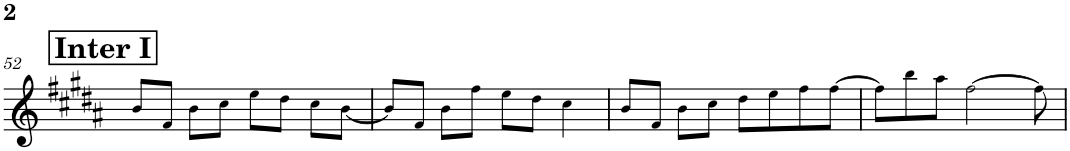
**kern
*part1
*staff1
*I"Piano
*I'Pno.
!!LO:PB:g=z
*clefG2
*k[f#c#g#d#a#]
*M4/4
!!LO:REH:place=s1:a:B:cj:fs=14:t=Inter I
=52
8b!/L
8f#!/J
8b!\L
8cc#!\J
8ee!\L
8dd#!\J
8cc#!\L
[<8b!\J
=53
8b!/L]
8f#!/J
8b!\L
8ff#!\J
8ee!\L
8dd#!\J
4cc#!\
=54
8b!/L
8f#!/J
8b!\L
8cc#!\J
8dd#!\L
8ee!\
8ff#!\
[8ff#!\J
=55
8ff#!\L]
8bb!\
8aa#!\J
[2ff#!\
8ff#!\]
=
*-
